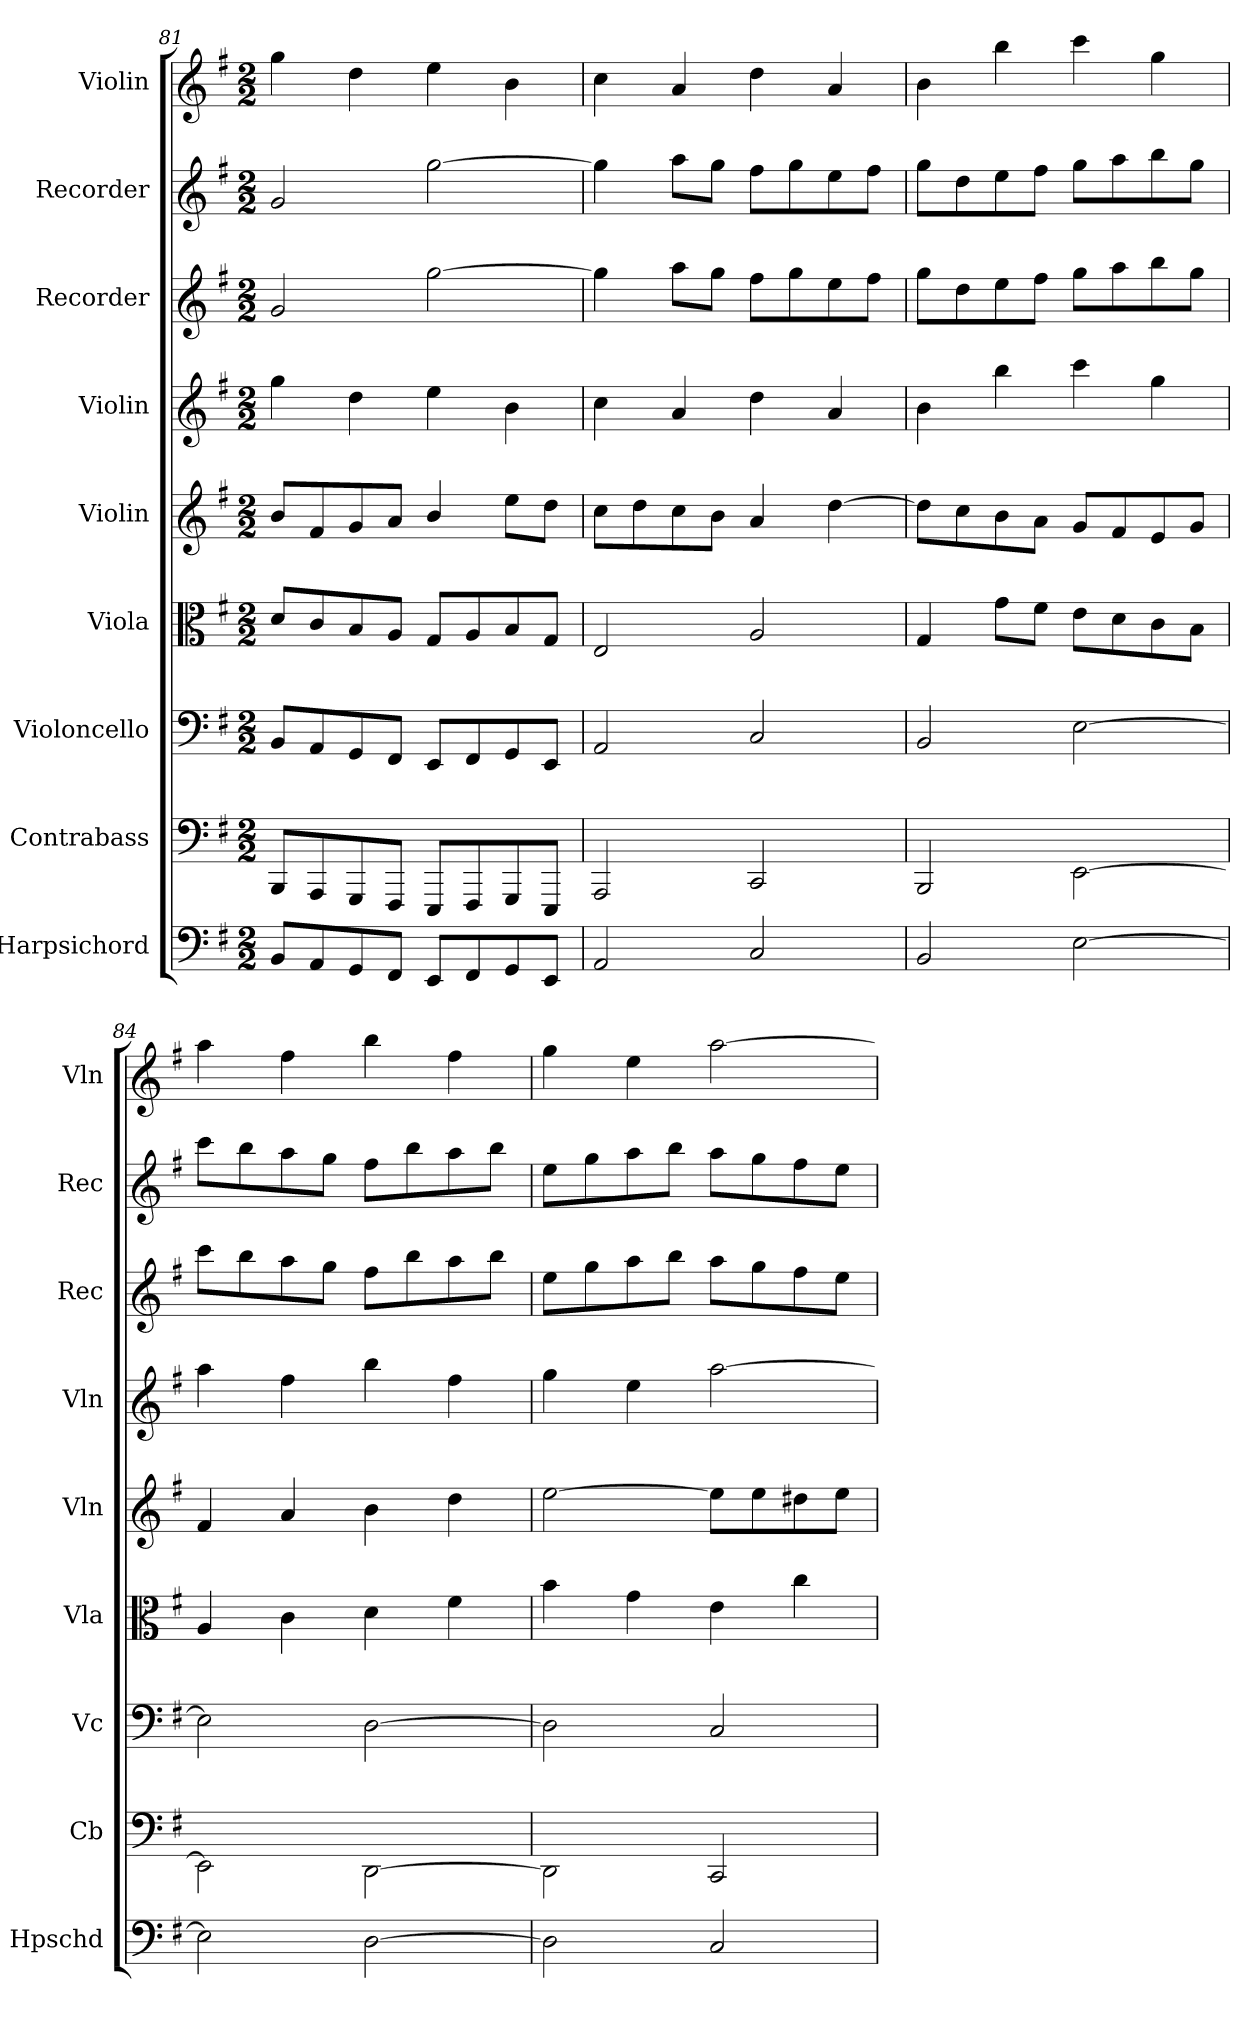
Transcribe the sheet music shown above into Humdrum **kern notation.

**kern	**kern	**kern	**kern	**kern	**kern	**kern	**kern	**kern
*part9	*part8	*part7	*part6	*part5	*part4	*part3	*part2	*part1
*staff9	*staff8	*staff7	*staff6	*staff5	*staff4	*staff3	*staff2	*staff1
*I"Harpsichord	*I"Contrabass	*I"Violoncello	*I"Viola	*I"Violin	*I"Violin	*I"Recorder	*I"Recorder	*I"Violin
*I'Hpschd	*I'Cb	*I'Vc	*I'Vla	*I'Vln	*I'Vln	*I'Rec	*I'Rec	*I'Vln
*clefF4	*clefF4	*clefF4	*clefC3	*clefG2	*clefG2	*clefG2	*clefG2	*clefG2
*	*ITrd7c12	*	*	*	*	*	*	*
*k[f#]	*k[f#]	*k[f#]	*k[f#]	*k[f#]	*k[f#]	*k[f#]	*k[f#]	*k[f#]
*G:	*G:	*G:	*G:	*G:	*G:	*G:	*G:	*G:
*M2/2	*M2/2	*M2/2	*M2/2	*M2/2	*M2/2	*M2/2	*M2/2	*M2/2
=81	=81	=81	=81	=81	=81	=81	=81	=81
8BB/L	8BBBB/L	8BB/L	8d/L	8b/L	4gg\	2g/	2g/	4gg\
8AA/	8AAAA/	8AA/	8c/	8f#/	.	.	.	.
8GG/	8GGGG/	8GG/	8B/	8g/	4dd\	.	.	4dd\
8FF#/J	8FFFF#/J	8FF#/J	8A/J	8a/J	.	.	.	.
8EE/L	8EEEE/L	8EE/L	8G/L	4b/	4ee\	[2gg\	[2gg\	4ee\
8FF#/	8FFFF#/	8FF#/	8A/	.	.	.	.	.
8GG/	8GGGG/	8GG/	8B/	8ee\L	4b\	.	.	4b\
8EE/J	8EEEE/J	8EE/J	8G/J	8dd\J	.	.	.	.
=82	=82	=82	=82	=82	=82	=82	=82	=82
2AA/	2AAAA/	2AA/	2E/	8cc\L	4cc\	4gg\]	4gg\]	4cc\
.	.	.	.	8dd\	.	.	.	.
.	.	.	.	8cc\	4a/	8aa\L	8aa\L	4a/
.	.	.	.	8b\J	.	8gg\J	8gg\J	.
2C/	2CCC/	2C/	2A/	4a/	4dd\	8ff#\L	8ff#\L	4dd\
.	.	.	.	.	.	8gg\	8gg\	.
.	.	.	.	[4dd\	4a/	8ee\	8ee\	4a/
.	.	.	.	.	.	8ff#\J	8ff#\J	.
=83	=83	=83	=83	=83	=83	=83	=83	=83
2BB/	2BBBB/	2BB/	4G/	8dd\L]	4b\	8gg\L	8gg\L	4b\
.	.	.	.	8cc\	.	8dd\	8dd\	.
.	.	.	8g\L	8b\	4bb\	8ee\	8ee\	4bb\
.	.	.	8f#\J	8a\J	.	8ff#\J	8ff#\J	.
[2E\	[2EEE\	[2E\	8e\L	8g/L	4ccc\	8gg\L	8gg\L	4ccc\
.	.	.	8d\	8f#/	.	8aa\	8aa\	.
.	.	.	8c\	8e/	4gg\	8bb\	8bb\	4gg\
.	.	.	8B\J	8g/J	.	8gg\J	8gg\J	.
=84	=84	=84	=84	=84	=84	=84	=84	=84
2E\]	2EEE\]	2E\]	4A/	4f#/	4aa\	8ccc\L	8ccc\L	4aa\
.	.	.	.	.	.	8bb\	8bb\	.
.	.	.	4c\	4a/	4ff#\	8aa\	8aa\	4ff#\
.	.	.	.	.	.	8gg\J	8gg\J	.
[2D\	[2DDD\	[2D\	4d\	4b\	4bb\	8ff#\L	8ff#\L	4bb\
.	.	.	.	.	.	8bb\	8bb\	.
.	.	.	4f#\	4dd\	4ff#\	8aa\	8aa\	4ff#\
.	.	.	.	.	.	8bb\J	8bb\J	.
=85	=85	=85	=85	=85	=85	=85	=85	=85
2D\]	2DDD\]	2D\]	4b\	[2ee\	4gg\	8ee\L	8ee\L	4gg\
.	.	.	.	.	.	8gg\	8gg\	.
.	.	.	4g\	.	4ee\	8aa\	8aa\	4ee\
.	.	.	.	.	.	8bb\J	8bb\J	.
2C/	2CCC/	2C/	4e\	8ee\L]	[2aa\	8aa\L	8aa\L	[2aa\
.	.	.	.	8ee\	.	8gg\	8gg\	.
.	.	.	4cc\	8dd#X\	.	8ff#\	8ff#\	.
.	.	.	.	8ee\J	.	8ee\J	8ee\J	.
=	=	=	=	=	=	=	=	=
*-	*-	*-	*-	*-	*-	*-	*-	*-
